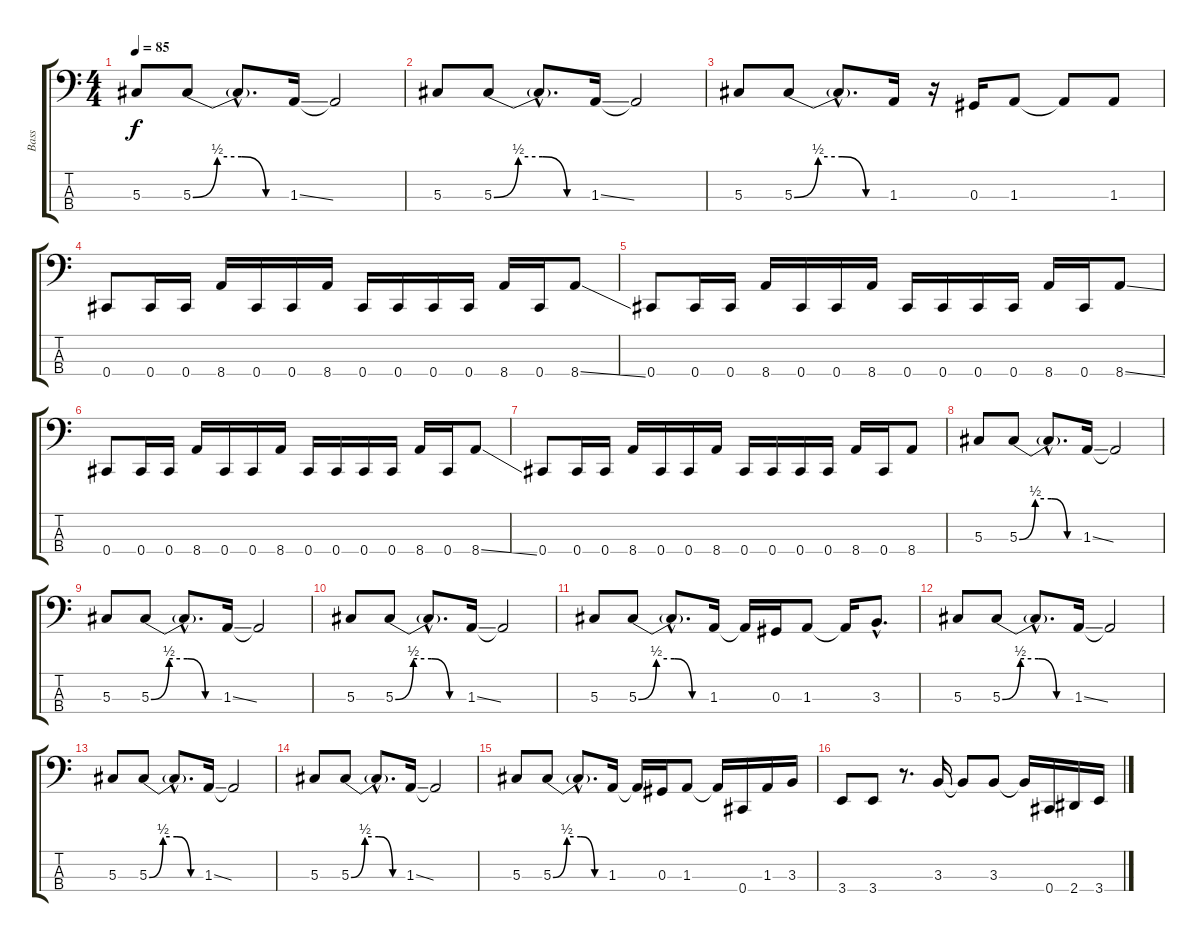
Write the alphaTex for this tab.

\track ("Bass" "Bass") {instrument electricbasspick}
\staff {score tabs}
\tuning (Gb2 Db2 Ab1 Db1) {hide}
\ts (4 4)
\tempo 85
\clef f4
\ks c
5.3.8{dy f} 5.3{be (custom 0 0 15 2 30 2 45 0 60 0)}.8 5.3{hac t}.8{d} 1.3{ss}.16 1.3{t}.2 |
5.3.8 5.3{be (custom 0 0 15 2 30 2 45 0 60 0)}.8 5.3{hac t}.8{d} 1.3{ss}.16 1.3{t}.2 |
5.3.8 5.3{be (custom 0 0 15 2 30 2 45 0 60 0)}.8 5.3{hac t}.8{d} 1.3.16 r.16 0.3.16 1.3.8 1.3{t}.8 1.3.8 |
0.4.8 0.4.16 0.4.16 8.4.16 0.4.16 0.4.16 8.4.16 0.4.16 0.4.16 0.4.16 0.4.16 8.4.16 0.4.16 8.4{ss}.8 |
0.4.8 0.4.16 0.4.16 8.4.16 0.4.16 0.4.16 8.4.16 0.4.16 0.4.16 0.4.16 0.4.16 8.4.16 0.4.16 8.4{ss}.8 |
0.4.8 0.4.16 0.4.16 8.4.16 0.4.16 0.4.16 8.4.16 0.4.16 0.4.16 0.4.16 0.4.16 8.4.16 0.4.16 8.4{ss}.8 |
0.4.8 0.4.16 0.4.16 8.4.16 0.4.16 0.4.16 8.4.16 0.4.16 0.4.16 0.4.16 0.4.16 8.4.16 0.4.16 8.4.8 |
5.3.8 5.3{be (custom 0 0 15 2 30 2 45 0 60 0)}.8 5.3{hac t}.8{d} 1.3{ss}.16 1.3{t}.2 |
5.3.8 5.3{be (custom 0 0 15 2 30 2 45 0 60 0)}.8 5.3{hac t}.8{d} 1.3{ss}.16 1.3{t}.2 |
5.3.8 5.3{be (custom 0 0 15 2 30 2 45 0 60 0)}.8 5.3{hac t}.8{d} 1.3{ss}.16 1.3{t}.2 |
5.3.8 5.3{be (custom 0 0 15 2 30 2 45 0 60 0)}.8 5.3{hac t}.8{d} 1.3.16 1.3{t}.16 0.3.16 1.3.8 1.3{t}.16 3.3{hac}.8{d} |
5.3.8 5.3{be (custom 0 0 15 2 30 2 45 0 60 0)}.8 5.3{hac t}.8{d} 1.3{ss}.16 1.3{t}.2 |
5.3.8 5.3{be (custom 0 0 15 2 30 2 45 0 60 0)}.8 5.3{hac t}.8{d} 1.3{ss}.16 1.3{t}.2 |
5.3.8 5.3{be (custom 0 0 15 2 30 2 45 0 60 0)}.8 5.3{hac t}.8{d} 1.3{ss}.16 1.3{t}.2 |
5.3.8 5.3{be (custom 0 0 15 2 30 2 45 0 60 0)}.8 5.3{hac t}.8{d} 1.3.16 1.3{t}.16 0.3.16 1.3.8 1.3{t}.16 0.4.16 1.3.16 3.3.16 |
3.4.8 3.4.8 r.8{d} 3.3.16 3.3{t}.8 3.3.8 3.3{t}.16 0.4.16 2.4.16 3.4.16
